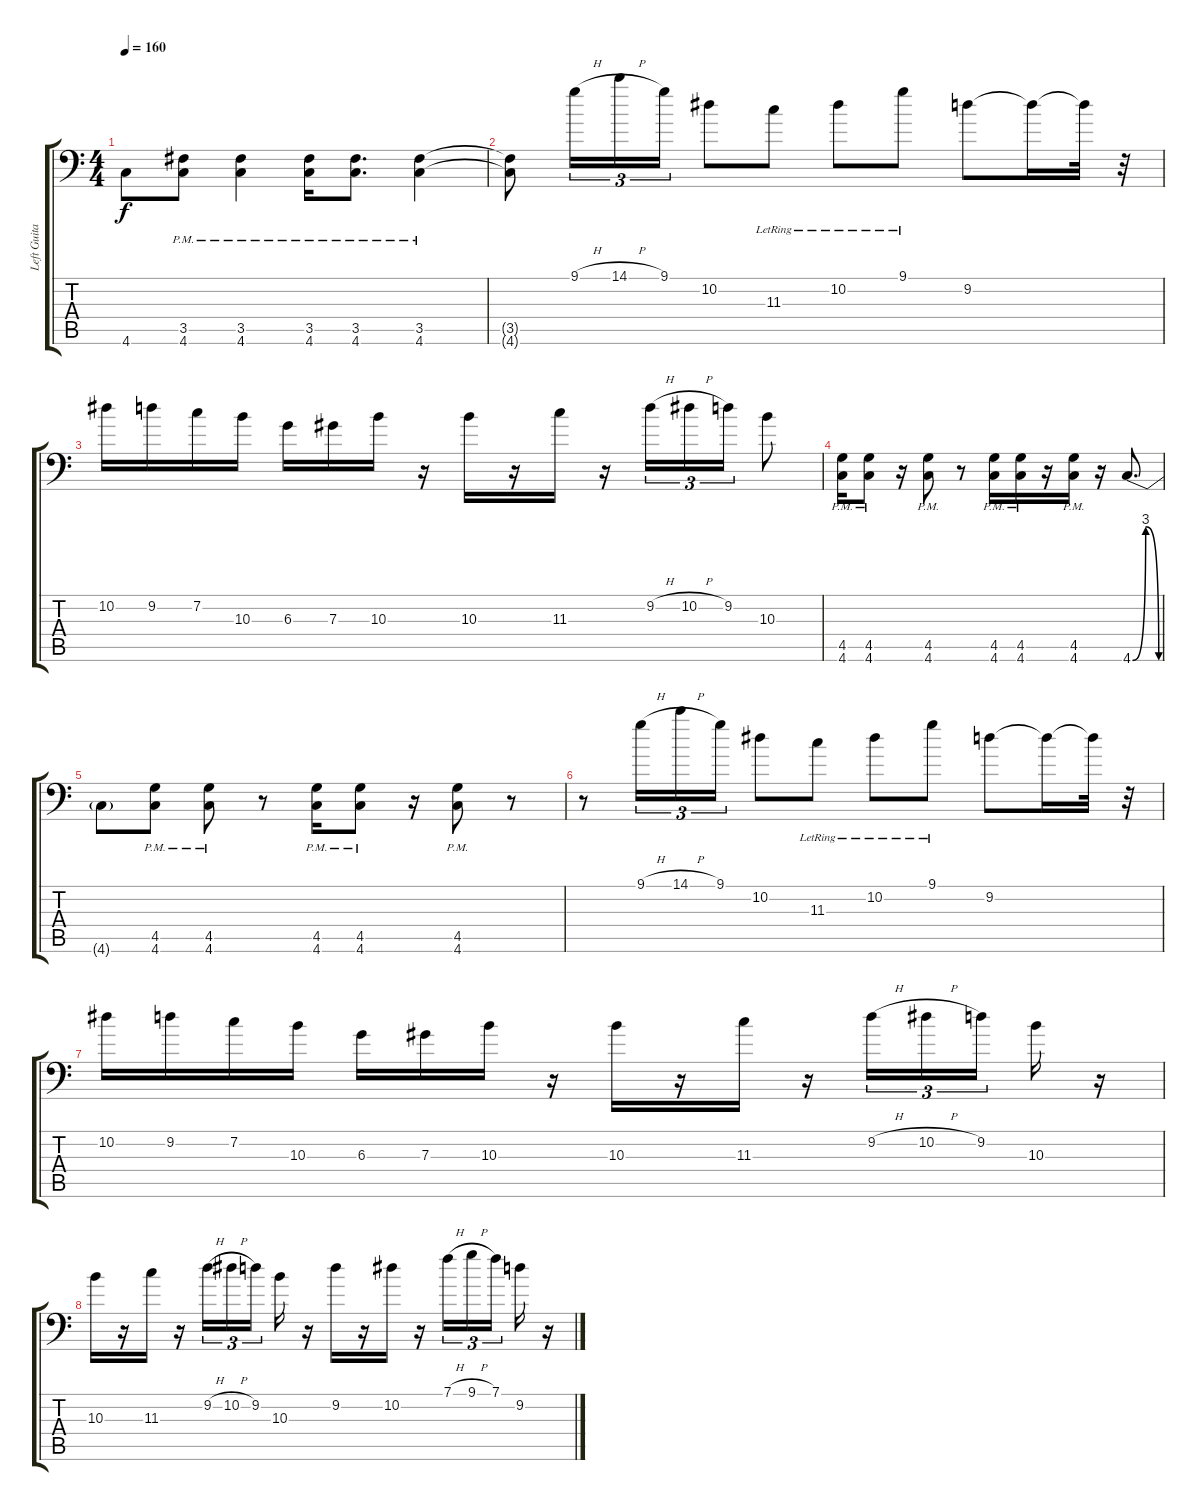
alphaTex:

\track ("Left Guitar" "Left Guita") {instrument distortionguitar}
\staff {score tabs}
\tuning (Bb3 F3 Db3 Ab2 Eb2 Ab1) {hide}
\ts (4 4)
\tempo 160
\clef f4
\ks c
4.6{t}.8{dy f} (3.5{pm} 4.6{pm}).8 (3.5{pm} 4.6{pm}).4 (3.5{pm} 4.6{pm}).16 (3.5{pm} 4.6{pm}).8{d} (3.5{pm} 4.6{pm}).4 |
(3.5{t} 4.6{t}).8 9.1{h}.16{tu (3 2)} 14.1{h}.16{tu (3 2)} 9.1.16{tu (3 2)} 10.2.8 11.3{lr}.8 10.2{lr}.8 9.1{lr}.8 9.2.8 9.2{t}.16 9.2{t}.32 r.32 |
10.2.16 9.2.16 7.2.16 10.3.16 6.3.16 7.3.16 10.3.16 r.16 10.3.16 r.16 11.3.16 r.16 9.2{h}.16{tu (3 2)} 10.2{h}.16{tu (3 2)} 9.2.16{tu (3 2)} 10.3.8 |
(4.5{pm} 4.6{pm}).16 (4.5{pm} 4.6{pm}).8 r.16 (4.5{pm} 4.6{pm}).8 r.8 (4.5{pm} 4.6{pm}).16 (4.5{pm} 4.6{pm}).16 r.16 (4.5{pm} 4.6{pm}).16 r.16 4.6{be (bendrelease 0 0 5 12 5 12 60 0)}.8{d} |
4.6{t}.8 (4.5{pm} 4.6{pm}).8 (4.5{pm} 4.6{pm}).8 r.8 (4.5{pm} 4.6{pm}).16 (4.5{pm} 4.6{pm}).8 r.16 (4.5{pm} 4.6{pm}).8 r.8 |
r.8 9.1{h}.16{tu (3 2)} 14.1{h}.16{tu (3 2)} 9.1.16{tu (3 2)} 10.2.8 11.3{lr}.8 10.2{lr}.8 9.1{lr}.8 9.2.8 9.2{t}.16 9.2{t}.32 r.32 |
10.2.16 9.2.16 7.2.16 10.3.16 6.3.16 7.3.16 10.3.16 r.16 10.3.16 r.16 11.3.16 r.16 9.2{h}.16{tu (3 2)} 10.2{h}.16{tu (3 2)} 9.2.16{tu (3 2) beam splitsecondary} 10.3.16 r.16 |
10.3.16 r.16 11.3.16 r.16 9.2{h}.16{tu (3 2)} 10.2{h}.16{tu (3 2)} 9.2.16{tu (3 2) beam splitsecondary} 10.3.16 r.16 9.2.16 r.16 10.2.16 r.16 7.1{h}.16{tu (3 2)} 9.1{h}.16{tu (3 2)} 7.1.16{tu (3 2) beam splitsecondary} 9.2.16 r.16
